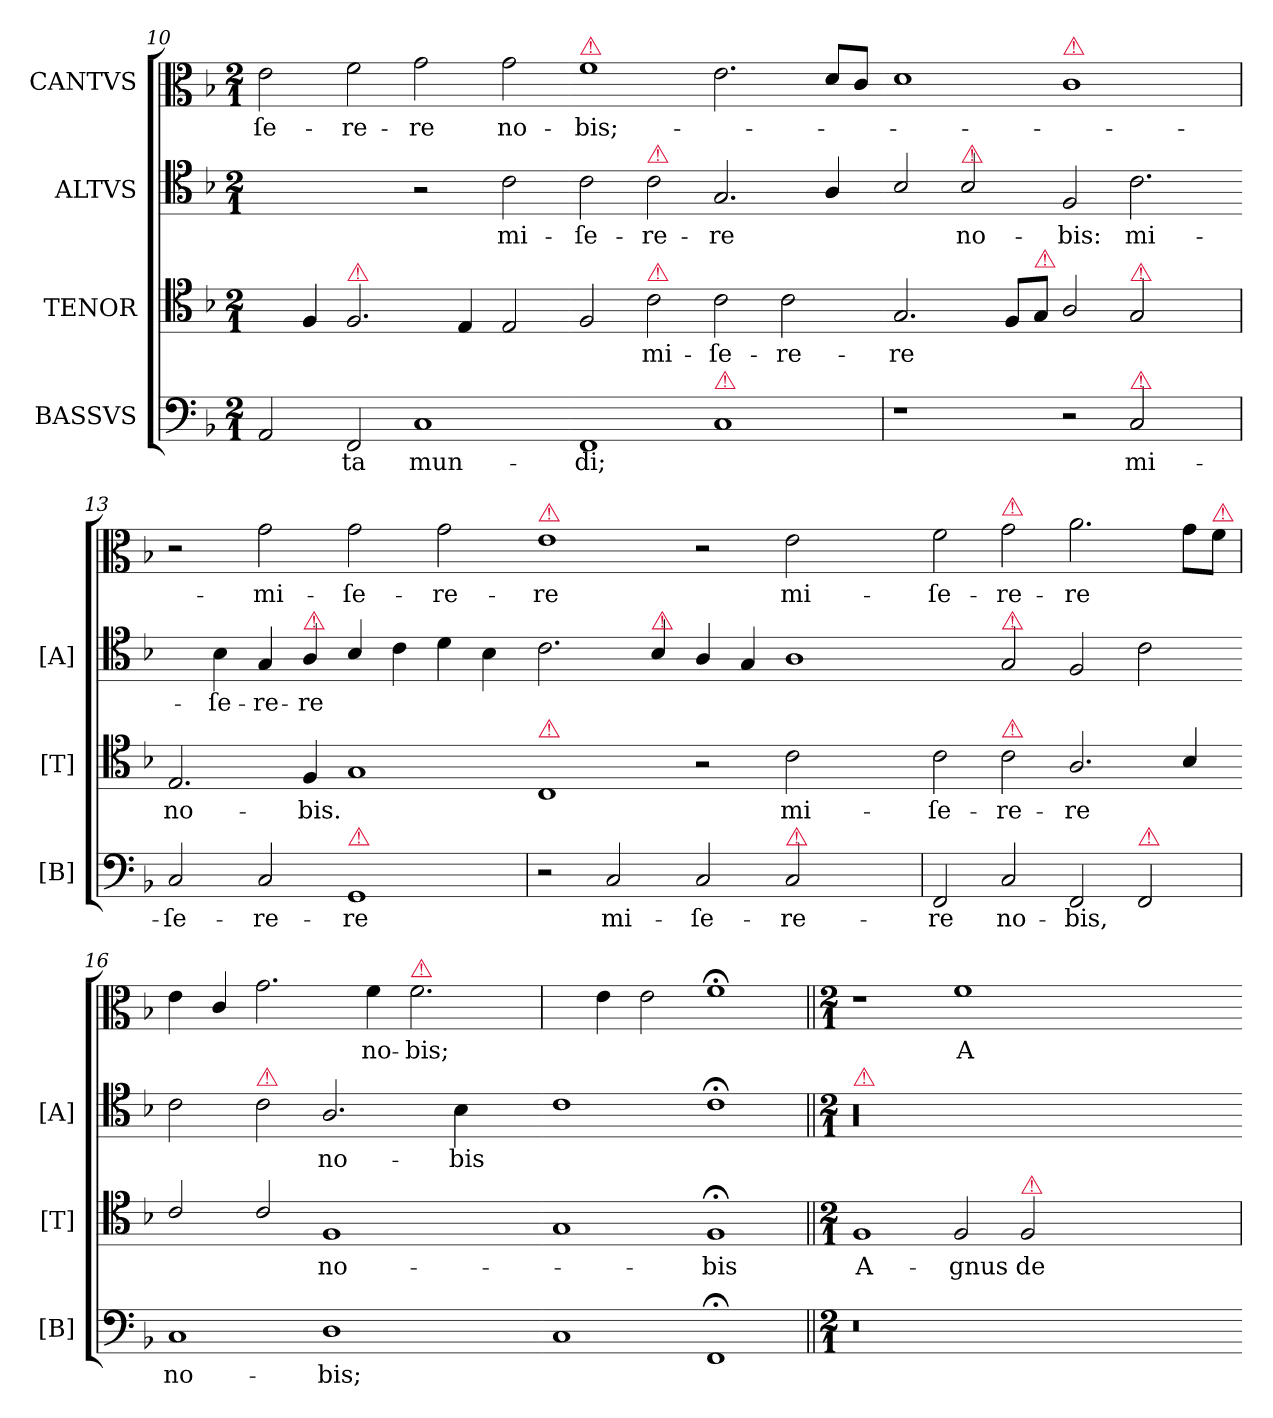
**kern	**text	**kern	**text	**kern	**text	**kern	**text
*part4	*part4	*part3	*part3	*part2	*part2	*part1	*part1
*staff4	*staff4	*staff3	*staff3	*staff2	*staff2	*staff1	*staff1
*I"BASSVS	*	*I"TENOR	*	*I"ALTVS	*	*I"CANTVS	*
*I'[B]	*	*I'[T]	*	*I'[A]	*	*	*
*clefF4	*	*clefC4	*	*clefC4	*	*clefC3	*
*k[b-]	*	*k[b-]	*	*k[b-]	*	*k[b-]	*
*M2/1	*	*M2/1	*	*M2/1	*	*M2/1	*
=10	=10	=10	=10	=10	=10	=10	=10
2AA/	.	4ryy	.	1ryy	.	2e\	-ſe-
.	.	4F/	.	.	.	.	.
!	!	!LO:TX:a:color=crimson:t=⚠	!	!	!	!	!
2FF/	-ta	2.F/	.	.	.	2f\	-re-
1C	mun-	.	.	2r	.	2g\	-re
.	.	4E/	.	.	.	.	.
.	.	2E/	.	2c\	mi-	2g\	no-
=11-	=11-	=11-	=11-	=11-	=11-	=11-	=11-
!	!	!	!	!	!	!LO:TX:a:color=crimson:t=⚠	!
1FF	-di;	2F/	.	2c\	-ſe-	1f	-bis;-
!	!	!	!	!LO:TX:a:color=crimson:t=⚠	!	!	!
!	!	!LO:TX:a:color=crimson:t=⚠	!	!	!	!	!
.	.	2c\	mi-	2c\	-re-	.	.
!LO:TX:a:color=crimson:t=⚠	!	!	!	!	!	!	!
1C	.	2c\	-ſe-	2.G/	-re	2.e\	.
.	.	2c\	-re-	.	.	.	.
.	.	.	.	4A/	.	8d/L	.
.	.	.	.	.	.	8c/J	.
=12	=12-	=12-	=12-	=12-	=12-	=12-	=12-
1r	.	2.G/	-re	2B-/	.	1d	.
!	!	!	!	!LO:TX:a:color=crimson:t=⚠	!	!	!
.	.	.	.	2B-/	no-	.	.
.	.	8F/L	.	.	.	.	.
!	!	!LO:TX:a:color=crimson:t=⚠	!	!	!	!	!
.	.	8G/J	.	.	.	.	.
!	!	!	!	!	!	!LO:TX:a:color=crimson:t=⚠	!
2r	.	2A/	.	2F/	-bis:	1c	.
!	!	!LO:TX:a:color=crimson:t=⚠	!	!	!	!	!
!LO:TX:a:color=crimson:t=⚠	!	!	!	!	!	!	!
2C/	mi-	2G/	.	2.c\	mi-	.	.
4ryy	.	4ryy	.	.	.	4ryy	.
=13	=13	=13	=13	=13-	=13	=13	=13
2C/	-ſe-	2.E/	no-	4ryy	.	2r	.
.	.	.	.	4B-\	-ſe-	.	.
2C/	-re-	.	.	4G/	-re-	2g\	-mi-
!	!	!	!	!LO:TX:a:color=crimson:t=⚠	!	!	!
.	.	4F/	-bis.	4A/	-re	.	.
!LO:TX:a:color=crimson:t=⚠	!	!	!	!	!	!	!
1GG	-re	1G	.	4B-/	.	2g\	-ſe-
.	.	.	.	4c\	.	.	.
.	.	.	.	4d\	.	2g\	-re-
.	.	.	.	4B-\	.	.	.
=14	=14-	=14-	=14-	=14-	=14-	=14-	=14-
!	!	!	!	!	!	!LO:TX:a:color=crimson:t=⚠	!
!	!	!LO:TX:a:color=crimson:t=⚠	!	!	!	!	!
2r	.	1C	.	2.c\	.	1e	-re
2C/	mi-	.	.	.	.	.	.
!	!	!	!	!LO:TX:a:color=crimson:t=⚠	!	!	!
.	.	.	.	4B-/	.	.	.
2C/	-ſe-	2r	.	4A/	.	2r	.
.	.	.	.	4G/	.	.	.
!LO:TX:a:color=crimson:t=⚠	!	!	!	!	!	!	!
2C/	-re-	2c\	mi-	1A\	.	2e\	mi-
2ryy	.	2ryy	.	.	.	2ryy	.
=15	=15-	=15-	=15-	=15-	=15-	=15-	=15-
2FF/	-re	2c\	-ſe-	2ryy	.	2f\	-ſe-
!	!	!	!	!	!	!LO:TX:a:color=crimson:t=⚠	!
!	!	!	!	!LO:TX:a:color=crimson:t=⚠	!	!	!
!	!	!LO:TX:a:color=crimson:t=⚠	!	!	!	!	!
2C/	no-	2c\	-re-	2G/	.	2g\	-re-
2FF/	-bis,	2.A/	-re	2F/	.	2.a\	-re
!LO:TX:a:color=crimson:t=⚠	!	!	!	!	!	!	!
2FF/	.	.	.	2c\	.	.	.
.	.	4B-/	.	.	.	8g\L	.
!	!	!	!	!	!	!LO:TX:a:color=crimson:t=⚠	!
.	.	.	.	.	.	8f\J	.
=16	=16	=16-	=16	=16-	=16	=16	=16
1C	no-	2c/	.	2c\	.	4e\	.
.	.	.	.	.	.	4c/	.
!	!	!	!	!LO:TX:a:color=crimson:t=⚠	!	!	!
.	.	2c/	.	2c\	.	2.g\	.
1D	-bis;	1F	no-	2.A/	no-	.	.
.	.	.	.	.	.	4f\	no-
!	!	!	!	!	!	!LO:TX:a:color=crimson:t=⚠	!
.	.	.	.	.	.	2.f\	-bis;
.	.	.	.	4B-\	-bis	.	.
4ryy	.	4ryy	.	4ryy	.	.	.
=17-	=17	=17-	=17	=17-	=17	=17	=17
1C	.	1G	.	1c	.	4ryy	.
.	.	.	.	.	.	4e\	.
.	.	.	.	.	.	2e\	.
1FF;<	.	1F;<;\	-bis	1c;<;	.	1f;	.
=18||	=18||	=18||	=18||	=18||	=18||	=18||	=18||
*M2/1	*	*M2/1	*	*M2/1	*	*M2/1	*
!	!	!	!	!LO:TX:a:color=crimson:t=⚠	!	!	!
0r	.	1F	A-	00r	.	1r	.
.	.	2F/	-gnus	.	.	1f	A-
!	!	!LO:TX:a:color=crimson:t=⚠	!	!	!	!	!
.	.	2F/	de-	.	.	.	.
0ryy	.	0ryy	.	.	.	0ryy	.
=-	=-	=	=-	=-	=-	=-	=-
*-	*-	*-	*-	*-	*-	*-	*-
